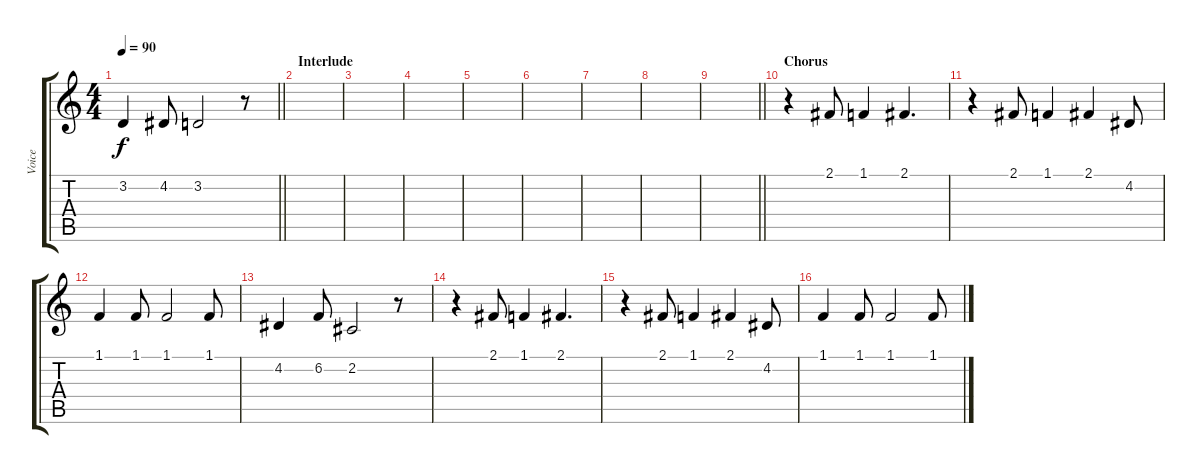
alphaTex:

\track ("Voice " "Voice ") {instrument lead6voice}
\staff {score tabs}
\tuning (E4 B3 G3 D3 A2 E2) {hide}
\ts (4 4)
\tempo 90
\clef g2
\barLineRight lightlight
\ks c
3.2.4{dy f} 4.2.8 3.2.2 r.8 |
\section ("" "Interlude")
|
|
|
|
|
|
|
\barLineRight lightlight
|
\section ("" "Chorus ")
r.4 2.1.8 1.1.4 2.1.4{d} |
r.4 2.1.8 1.1.4 2.1.4 4.2.8 |
1.1.4 1.1.8 1.1.2 1.1.8 |
4.2.4 6.2.8 2.2.2 r.8 |
r.4 2.1.8 1.1.4 2.1.4{d} |
r.4 2.1.8 1.1.4 2.1.4 4.2.8 |
1.1.4 1.1.8 1.1.2 1.1.8
